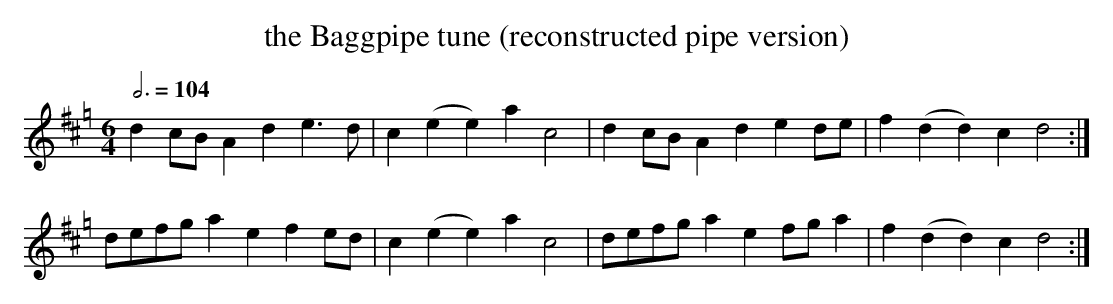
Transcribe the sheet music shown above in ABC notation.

X:1
T:the Baggpipe tune (reconstructed pipe version)
M:6/4 % 3 in MS
L:1/8
Q:3/4=104
K:Hp
d2cB A2d2 e3 d|c2 (e2 e2) a2 c4 |\
d2cB A2d2 e2de|f2 (d2 d2) c2 d4:|
defg a2e2 f2ed|c2 (e2 e2) a2 c4 |\
defg a2e2 fga2|f2 (d2 d2) c2 d4:|
